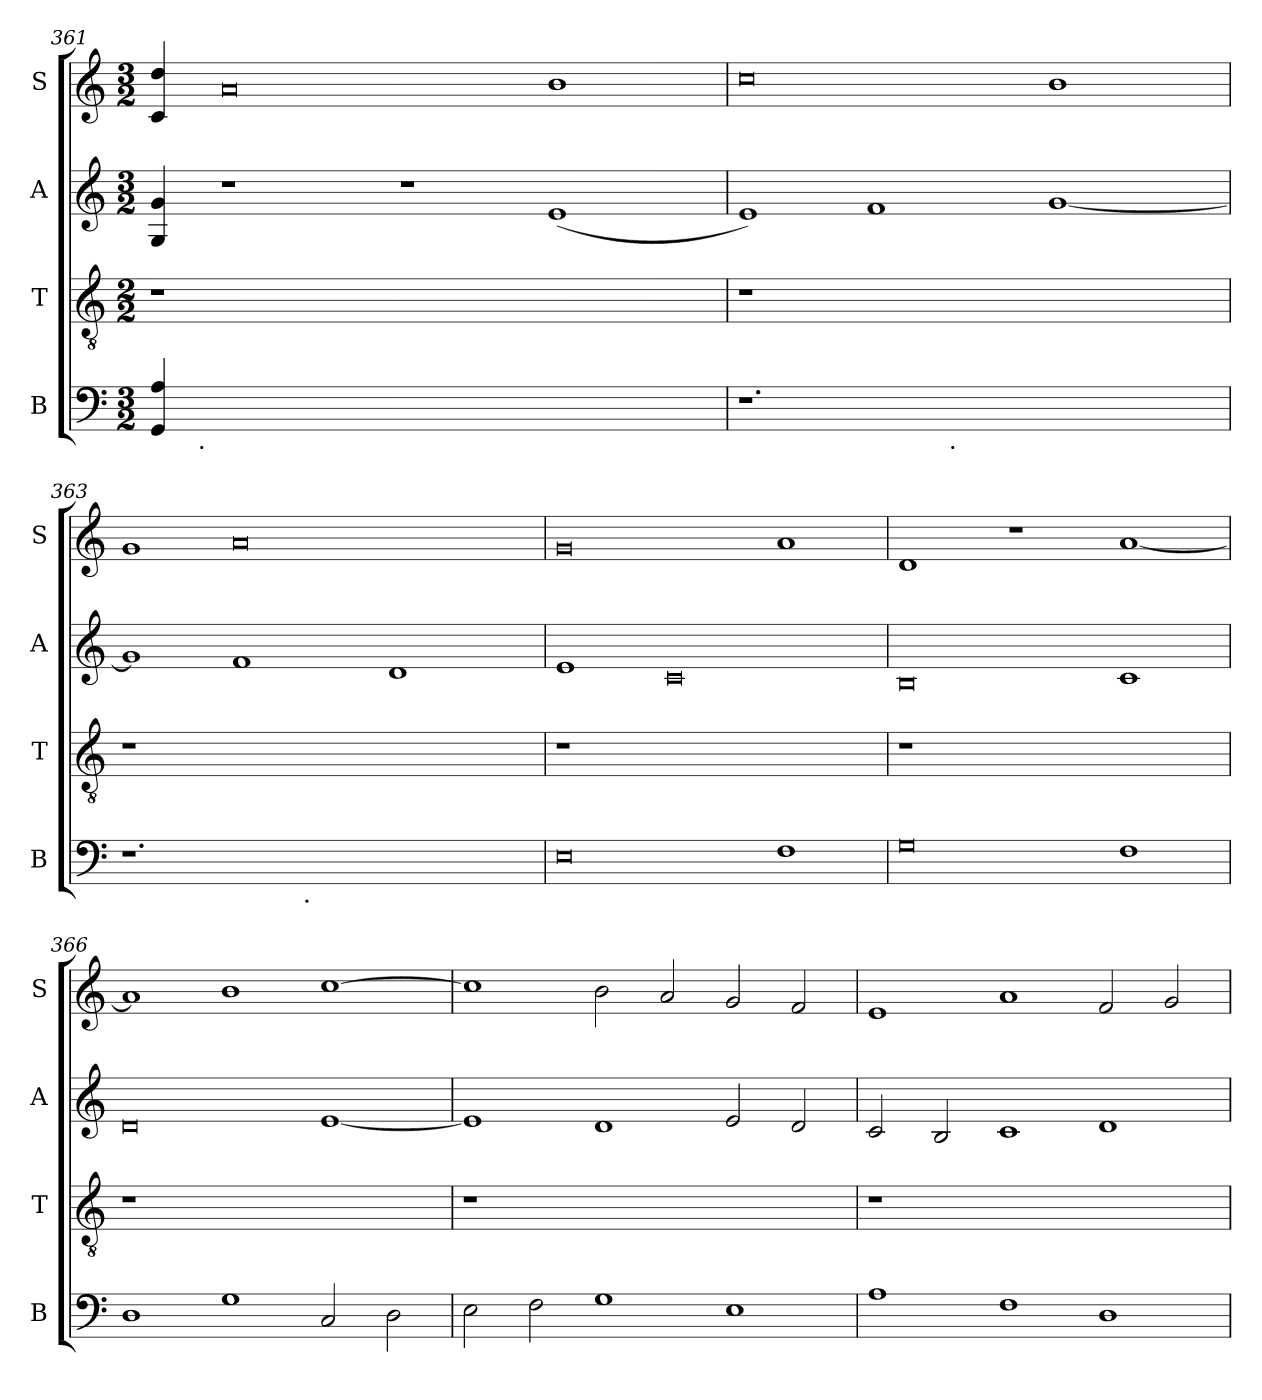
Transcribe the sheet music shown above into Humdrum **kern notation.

**kern	**kern	**kern	**kern
*part4	*part3	*part2	*part1
*staff4	*staff3	*staff2	*staff1
*I"B	*I"T	*I"A	*I"S
*I'B	*I'T	*I'A	*I'S
!!LO:PB:g=z
*clefF4	*clefGv2	*clefG2	*clefG2
*k[]	*k[]	*k[]	*k[]
*C:	*C:	*C:	*C:
*M3/2	*M2/2	*M3/2	*M3/2
=361	=361	=361	=361
*^	*	*	*
4GG/ 4A/	8.ryy	1r	4G/ 4g/	4c/ 4dd/
!	!LO:TX:b:t=.	!	!	!
.	1ryy	.	.	.
0.ryy	.	.	1r	0a
.	.	0ryy	.	.
.	1ryy	.	.	.
.	.	.	1r	.
.	1ryy	.	.	.
.	.	.	(<1e	1b
.	.	4ryy	.	.
.	16ryy	.	.	.
=362	=362	=362	=362	=362
1.r	1ryy	1r	1e)	0cc
.	4...ryy	0ryy	1f	.
!	!LO:TX:b:t=.	!	!	!
.	1ryy	.	.	.
1.ryy	.	.	.	.
.	.	.	[<1g	1b
.	2ryy	.	.	.
.	32ryy	.	.	.
=363	=363	=363	=363	=363
1.r	1ryy	1r	1g]	1g
.	4...ryy	0ryy	1f	0a
!	!LO:TX:b:t=.	!	!	!
.	1ryy	.	.	.
1.ryy	.	.	.	.
.	.	.	1d	.
.	2ryy	.	.	.
.	32ryy	.	.	.
*v	*v	*	*	*
=364	=364	=364	=364
0E	1r	1e	0g
.	0ryy	0c	.
1F	.	.	1a
=365	=365	=365	=365
0G	1r	0B	1d
.	0ryy	.	1r
1F	.	1c	[<1a
=366	=366	=366	=366
1D	1r	0d	1a]
1G	0ryy	.	1b
2C/	.	[<1e	[<1cc
2D\	.	.	.
!!LO:LB:g=z
=367	=367	=367	=367
2E\	1r	1e]	1cc]
2F\	.	.	.
1G	0ryy	1d	2b\
.	.	.	2a/
1E	.	2e/	2g/
.	.	2d/	2f/
=368	=368	=368	=368
1A	1r	2c/	1e
.	.	2B/	.
1F	0ryy	1c	1a
1D	.	1d	2f/
.	.	.	2g/
=	=	=	=
*-	*-	*-	*-
